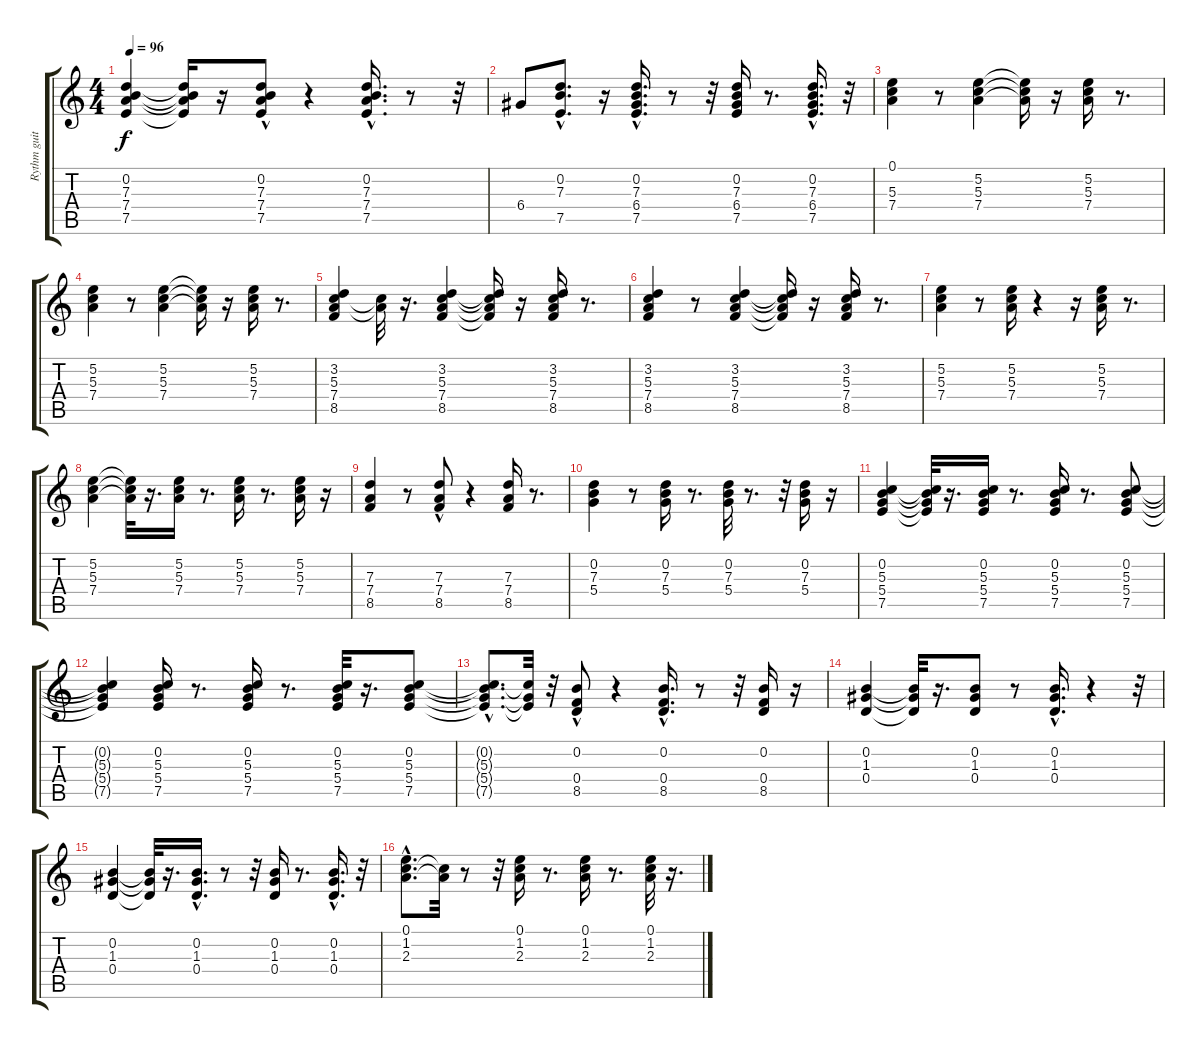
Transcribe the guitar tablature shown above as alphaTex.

\track ("Rythm guitar" "Rythm guit") {instrument acousticguitarsteel}
\staff {score tabs}
\tuning (E4 B3 G3 D3 A2 E2) {hide}
\ts (4 4)
\tempo 96
\clef g2
\ks c
(0.2 7.3 7.4 7.5).4{dy f} (0.2{t} 7.3{t} 7.4{t} 7.5{t}).16 r.16 (0.2{hac} 7.3{hac} 7.4{hac} 7.5).8 r.4 (0.2 7.3 7.4 7.5{hac}).16{d} r.8 r.32 |
6.4.8 (0.2{hac} 7.3{hac} 7.5{hac}).8{d} r.16 (0.2 7.3 6.4{hac} 7.5{hac}).16{d} r.8 r.32 (0.2 7.3 6.4 7.5).16 r.8{d} (0.2 7.3{hac} 6.4{hac} 7.5).16{d} r.32 |
(0.1 5.3 7.4).4 r.8 (5.2 5.3 7.4).4 (5.2{t} 5.3{t} 7.4{t}).16 r.16 (5.2 5.3 7.4).16 r.8{d} |
(5.2 5.3 7.4).4 r.8 (5.2 5.3 7.4).4 (5.2{t} 5.3{t} 7.4{t}).16 r.16 (5.2 5.3 7.4).16 r.8{d} |
(3.2 5.3 7.4 8.5).4 (5.3{t} 7.4{t}).32 r.16{d} (3.2 5.3 7.4 8.5).4 (3.2{t} 5.3{t} 7.4{t} 8.5{t}).16 r.16 (3.2 5.3 7.4 8.5).16 r.8{d} |
(3.2 5.3 7.4 8.5).4 r.8 (3.2 5.3 7.4 8.5).4 (3.2{t} 5.3{t} 7.4{t} 8.5{t}).16 r.16 (3.2 5.3 7.4 8.5).16 r.8{d} |
(5.2 5.3 7.4).4 r.8 (5.2 5.3 7.4).16 r.4 r.16 (5.2 5.3 7.4).16 r.8{d} |
(5.2 5.3 7.4).4 (5.2{t} 5.3{t} 7.4{t}).32 r.16{d} (5.2 5.3 7.4).16 r.8{d} (5.2 5.3 7.4).16 r.8{d} (5.2 5.3 7.4).16 r.16 |
(7.3 7.4 8.5).4 r.8 (7.3 7.4 8.5{hac}).8 r.4 (7.3 7.4 8.5).16 r.8{d} |
(0.2 7.3 5.4).4 r.8 (0.2 7.3 5.4).16 r.8{d} (0.2 7.3 5.4).32 r.8{d} r.32 (0.2 7.3 5.4).16 r.16 |
(0.2 5.3 5.4 7.5).4 (0.2{t} 5.3{t} 5.4{t} 7.5{t}).32 r.16{d} (0.2 5.3 5.4 7.5).16 r.8{d} (0.2 5.3 5.4 7.5).16 r.8{d} (0.2 5.3 5.4 7.5).8 |
(0.2{t} 5.3{t} 5.4{t} 7.5{t}).4 (0.2 5.3 5.4 7.5).16 r.8{d} (0.2 5.3 5.4 7.5).16 r.8{d} (0.2 5.3 5.4 7.5).32 r.16{d} (0.2 5.3 5.4 7.5).8 |
(0.2{hac t} 5.3{hac t} 5.4{hac t} 7.5{hac t}).8{d} (5.3{t} 5.4{t} 7.5{t}).32 r.32 (0.2 0.4{hac} 8.5).8 r.4 (0.2{hac} 0.4{hac} 8.5{hac}).16{d} r.8 r.32 (0.2 0.4 8.5).16 r.16 |
(0.2 1.3 0.4).4 (0.2{t} 1.3{t} 0.4{t}).32 r.16{d} (0.2 1.3 0.4).8 r.8 (0.2{hac} 1.3{hac} 0.4{hac}).16{d} r.4 r.32 |
(0.2 1.3 0.4).4 (0.2{t} 1.3{t} 0.4{t}).32 r.16{d} (0.2 1.3{hac} 0.4{hac}).16{d} r.8 r.32 (0.2 1.3 0.4).16 r.8{d} (0.2{hac} 1.3{hac} 0.4{hac}).16{d} r.32 |
(0.1{hac} 1.2{hac} 2.3{hac}).8{d} (1.2{t} 2.3{t}).32 r.8 r.32 (0.1 1.2 2.3).16 r.8{d} (0.1 1.2 2.3).16 r.8{d} (0.1 1.2 2.3).32 r.16{d}
